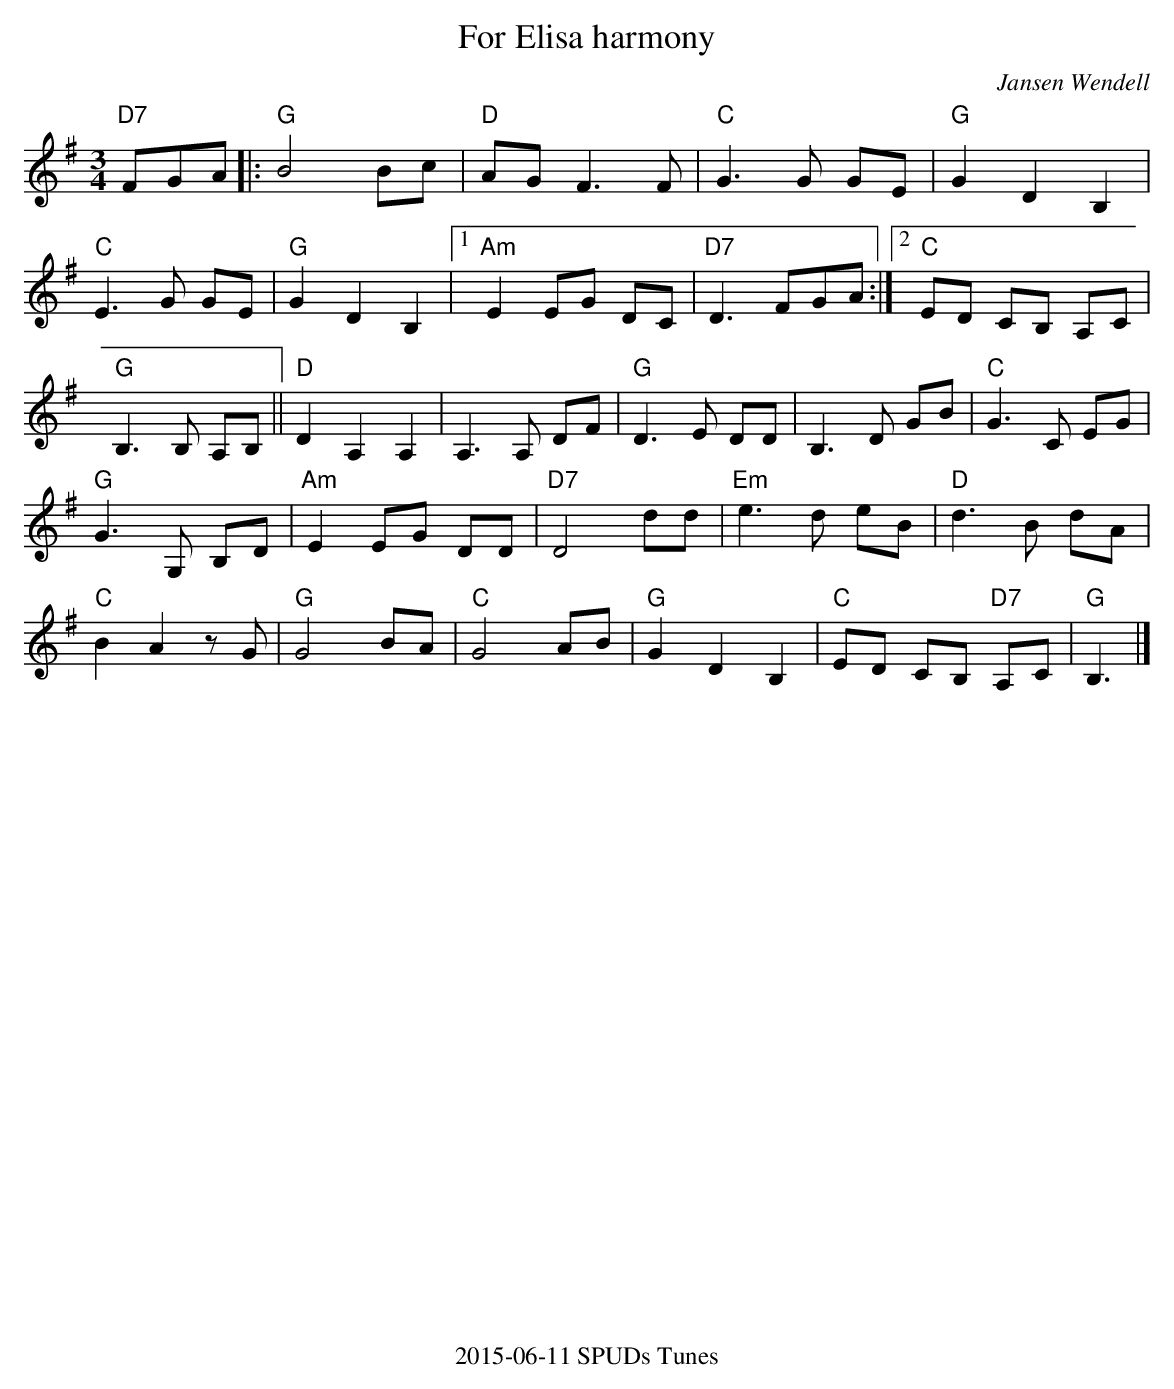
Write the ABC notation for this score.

X:1
T: For Elisa harmony
C: Jansen Wendell
M: 3/4
K:G
"D7"FGA|:"G"B4 Bc|"D"AGF3 F|"C"G3 G GE|"G"G2D2B,2|
"C"E3G GE|"G"G2D2B,2|1"Am"E2 EG DC|"D7"D3FGA:|2"C"ED CB, A,C|"G"B,3B,  A,B,||
"D"D2A,2A,2|A,3A, DF|"G"D3E DD|B,3D GB|
"C"G3C EG|!"G"G3G, B,D|"Am"E2EG DD|"D7"D4dd|
"Em"e3d eB|"D"d3B dA|!"C"B2A2zG|"G"G4 BA|"C"G4AB|
"G"G2D2B,2|"C"ED CB, "D7"A,C|"G"B,3|]
